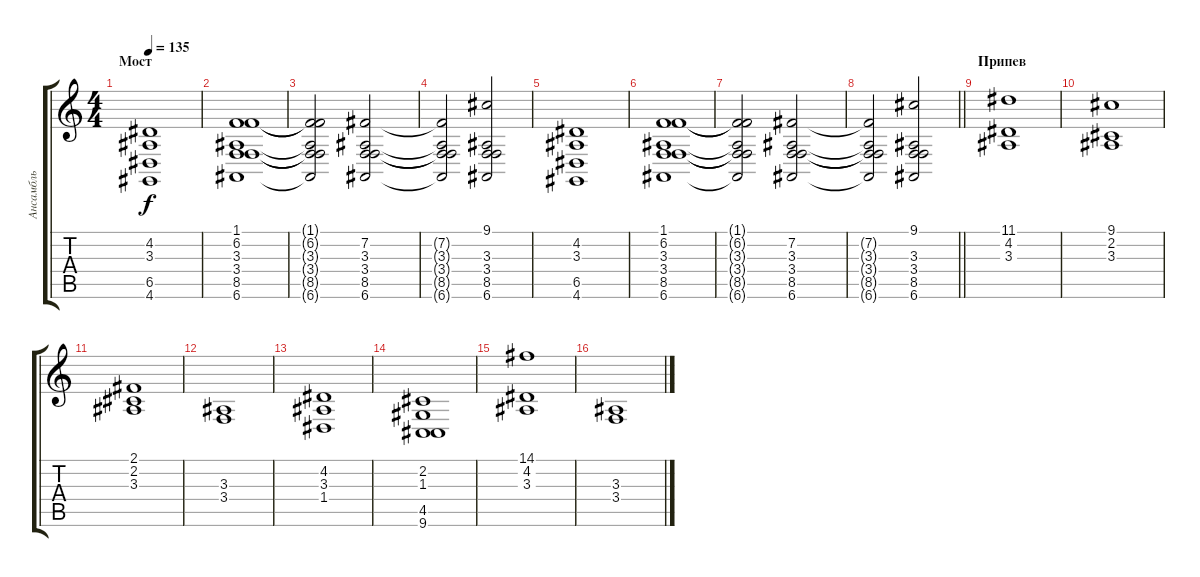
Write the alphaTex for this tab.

\track ("Ансамбль" "Ансамбль") {instrument synthstrings1}
\staff {score tabs}
\tuning (E4 B3 G3 D3 A2 E2) {hide}
\ts (4 4)
\section ("" "Мост")
\tempo 135
\clef g2
\ks c
(4.2 3.3 6.5 4.6).1{dy f} |
(1.1 6.2 3.3 3.4 8.5 6.6).1 |
(1.1{t} 6.2{t} 3.3{t} 3.4{t} 8.5{t} 6.6{t}).2 (7.2 3.3 3.4 8.5 6.6).2 |
(7.2{t} 3.3{t} 3.4{t} 8.5{t} 6.6{t}).2 (9.1 3.3 3.4 8.5 6.6).2 |
(4.2 3.3 6.5 4.6).1 |
(1.1 6.2 3.3 3.4 8.5 6.6).1 |
(1.1{t} 6.2{t} 3.3{t} 3.4{t} 8.5{t} 6.6{t}).2 (7.2 3.3 3.4 8.5 6.6).2 |
\barLineRight lightlight
(7.2{t} 3.3{t} 3.4{t} 8.5{t} 6.6{t}).2 (9.1 3.3 3.4 8.5 6.6).2 |
\section ("" "Припев")
(11.1 4.2 3.3).1{volume 7} |
(9.1 2.2 3.3).1 |
(2.1 2.2 3.3).1 |
(3.3 3.4).1 |
(4.2 3.3 1.4).1 |
(2.2 1.3 4.5 9.6).1 |
(14.1 4.2 3.3).1 |
(3.3 3.4).1
